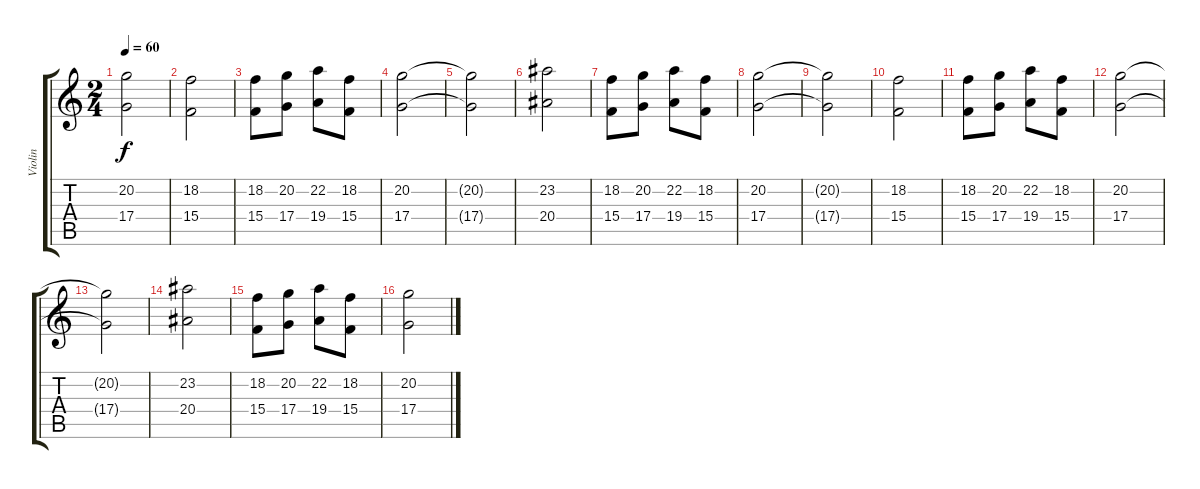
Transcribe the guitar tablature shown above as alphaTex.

\track ("Violin" "Violin") {instrument stringensemble2}
\staff {score tabs}
\tuning (E4 B3 G3 D3 A2 E2) {hide}
\ts (2 4)
\tempo 60
\clef g2
\ks c
(20.2{t} 17.4{t}).2{dy f} |
(18.2 15.4).2 |
(18.2 15.4).8 (20.2 17.4).8 (22.2 19.4).8 (18.2 15.4).8 |
(20.2 17.4).2 |
(20.2{t} 17.4{t}).2 |
(23.2 20.4).2 |
(18.2 15.4).8 (20.2 17.4).8 (22.2 19.4).8 (18.2 15.4).8 |
(20.2 17.4).2 |
(20.2{t} 17.4{t}).2 |
(18.2 15.4).2 |
(18.2 15.4).8 (20.2 17.4).8 (22.2 19.4).8 (18.2 15.4).8 |
(20.2 17.4).2 |
(20.2{t} 17.4{t}).2 |
(23.2 20.4).2 |
(18.2 15.4).8 (20.2 17.4).8 (22.2 19.4).8 (18.2 15.4).8 |
(20.2 17.4).2
